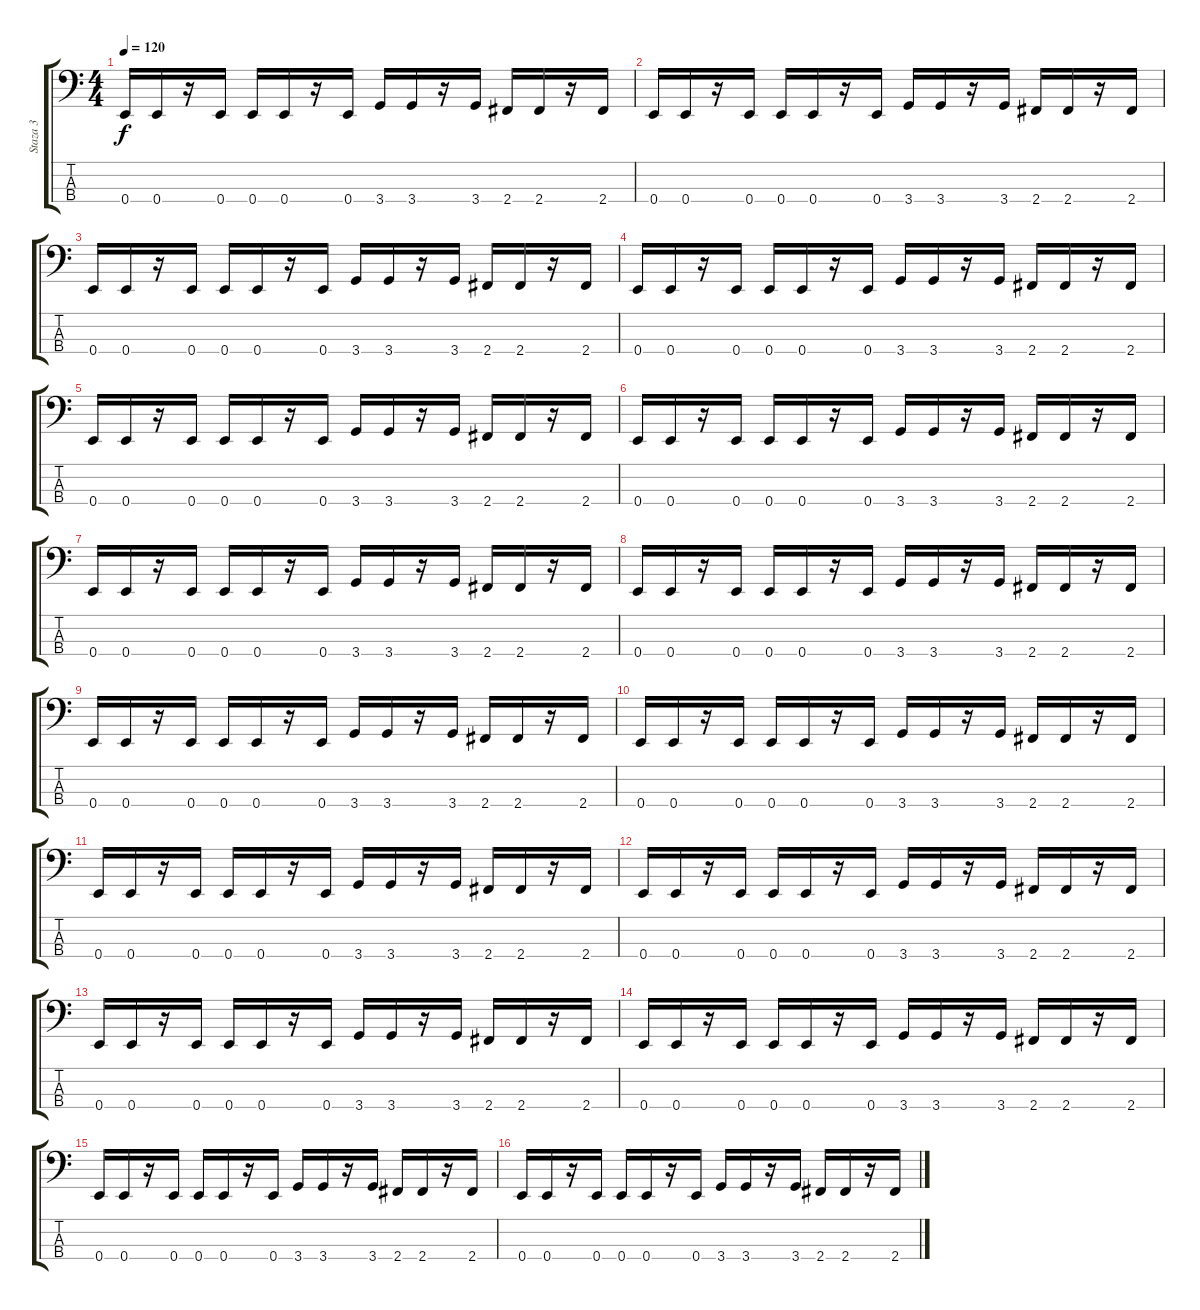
\track ("Staza 3" "Staza 3") {instrument slapbass1}
\staff {score tabs}
\tuning (G2 D2 A1 E1) {hide}
\ts (4 4)
\tempo 120
\clef f4
\ks c
0.4.16{dy f} 0.4.16 r.16 0.4.16 0.4.16 0.4.16 r.16 0.4.16 3.4.16 3.4.16 r.16 3.4.16 2.4.16 2.4.16 r.16 2.4.16 |
0.4.16 0.4.16 r.16 0.4.16 0.4.16 0.4.16 r.16 0.4.16 3.4.16 3.4.16 r.16 3.4.16 2.4.16 2.4.16 r.16 2.4.16 |
0.4.16 0.4.16 r.16 0.4.16 0.4.16 0.4.16 r.16 0.4.16 3.4.16 3.4.16 r.16 3.4.16 2.4.16 2.4.16 r.16 2.4.16 |
0.4.16 0.4.16 r.16 0.4.16 0.4.16 0.4.16 r.16 0.4.16 3.4.16 3.4.16 r.16 3.4.16 2.4.16 2.4.16 r.16 2.4.16 |
0.4.16 0.4.16 r.16 0.4.16 0.4.16 0.4.16 r.16 0.4.16 3.4.16 3.4.16 r.16 3.4.16 2.4.16 2.4.16 r.16 2.4.16 |
0.4.16 0.4.16 r.16 0.4.16 0.4.16 0.4.16 r.16 0.4.16 3.4.16 3.4.16 r.16 3.4.16 2.4.16 2.4.16 r.16 2.4.16 |
0.4.16 0.4.16 r.16 0.4.16 0.4.16 0.4.16 r.16 0.4.16 3.4.16 3.4.16 r.16 3.4.16 2.4.16 2.4.16 r.16 2.4.16 |
0.4.16 0.4.16 r.16 0.4.16 0.4.16 0.4.16 r.16 0.4.16 3.4.16 3.4.16 r.16 3.4.16 2.4.16 2.4.16 r.16 2.4.16 |
0.4.16 0.4.16 r.16 0.4.16 0.4.16 0.4.16 r.16 0.4.16 3.4.16 3.4.16 r.16 3.4.16 2.4.16 2.4.16 r.16 2.4.16 |
0.4.16 0.4.16 r.16 0.4.16 0.4.16 0.4.16 r.16 0.4.16 3.4.16 3.4.16 r.16 3.4.16 2.4.16 2.4.16 r.16 2.4.16 |
0.4.16 0.4.16 r.16 0.4.16 0.4.16 0.4.16 r.16 0.4.16 3.4.16 3.4.16 r.16 3.4.16 2.4.16 2.4.16 r.16 2.4.16 |
0.4.16 0.4.16 r.16 0.4.16 0.4.16 0.4.16 r.16 0.4.16 3.4.16 3.4.16 r.16 3.4.16 2.4.16 2.4.16 r.16 2.4.16 |
0.4.16 0.4.16 r.16 0.4.16 0.4.16 0.4.16 r.16 0.4.16 3.4.16 3.4.16 r.16 3.4.16 2.4.16 2.4.16 r.16 2.4.16 |
0.4.16 0.4.16 r.16 0.4.16 0.4.16 0.4.16 r.16 0.4.16 3.4.16 3.4.16 r.16 3.4.16 2.4.16 2.4.16 r.16 2.4.16 |
0.4.16 0.4.16 r.16 0.4.16 0.4.16 0.4.16 r.16 0.4.16 3.4.16 3.4.16 r.16 3.4.16 2.4.16 2.4.16 r.16 2.4.16 |
0.4.16 0.4.16 r.16 0.4.16 0.4.16 0.4.16 r.16 0.4.16 3.4.16 3.4.16 r.16 3.4.16 2.4.16 2.4.16 r.16 2.4.16
